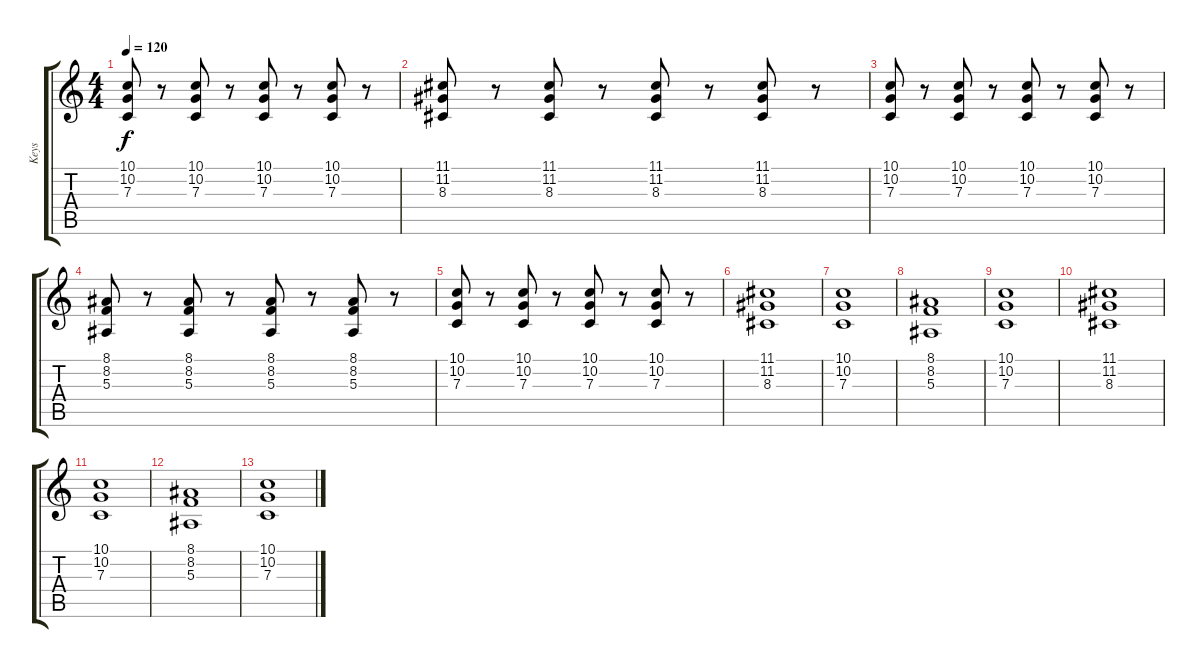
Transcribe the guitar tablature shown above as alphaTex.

\track ("Keys" "Keys") {instrument choiraahs}
\staff {score tabs}
\tuning (D4 A3 F3 C3 G2 D2) {hide}
\ts (4 4)
\tempo 120
\clef g2
\ks c
(10.1 10.2 7.3).8{dy f} r.8 (10.1 10.2 7.3).8 r.8 (10.1 10.2 7.3).8 r.8 (10.1 10.2 7.3).8 r.8 |
(11.1 11.2 8.3).8{instrument pad8sweep} r.8 (11.1 11.2 8.3).8 r.8 (11.1 11.2 8.3).8 r.8 (11.1 11.2 8.3).8 r.8 |
(10.1 10.2 7.3).8 r.8 (10.1 10.2 7.3).8 r.8 (10.1 10.2 7.3).8 r.8 (10.1 10.2 7.3).8 r.8 |
(8.1 8.2 5.3).8 r.8 (8.1 8.2 5.3).8 r.8 (8.1 8.2 5.3).8 r.8 (8.1 8.2 5.3).8 r.8 |
(10.1 10.2 7.3).8 r.8 (10.1 10.2 7.3).8 r.8 (10.1 10.2 7.3).8 r.8 (10.1 10.2 7.3).8 r.8 |
(11.1 11.2 8.3).1 |
(10.1 10.2 7.3).1 |
(8.1 8.2 5.3).1 |
(10.1 10.2 7.3).1 |
(11.1 11.2 8.3).1 |
(10.1 10.2 7.3).1 |
(8.1 8.2 5.3).1 |
(10.1 10.2 7.3).1
